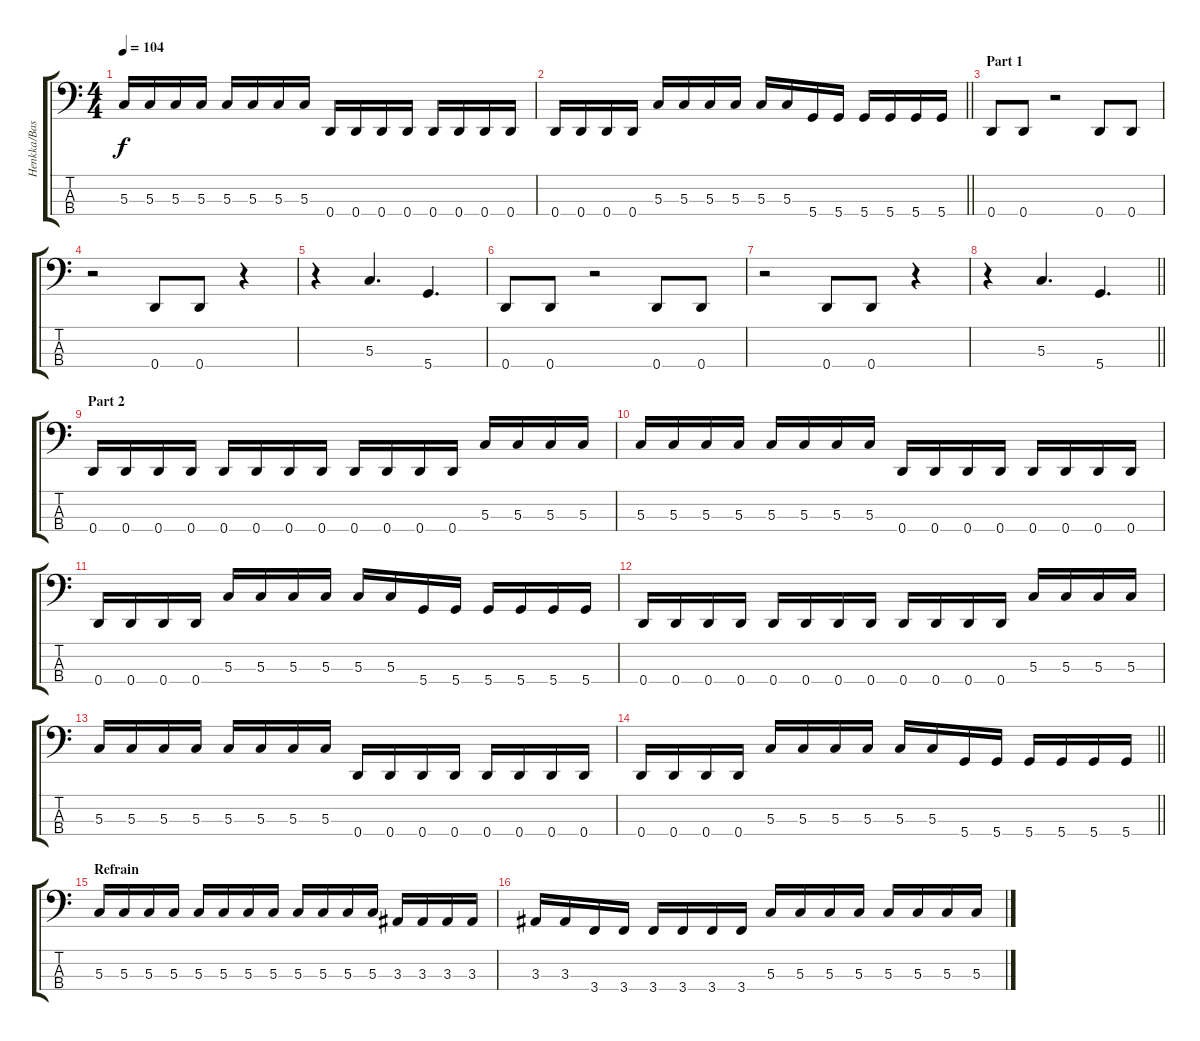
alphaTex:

\track ("Henkka/Bass" "Henkka/Bas") {instrument electricbassfinger}
\staff {score tabs}
\tuning (F2 C2 G1 D1) {hide}
\ts (4 4)
\tempo 104
\clef f4
\ks c
5.3.16{dy f} 5.3.16 5.3.16 5.3.16 5.3.16 5.3.16 5.3.16 5.3.16 0.4.16 0.4.16 0.4.16 0.4.16 0.4.16 0.4.16 0.4.16 0.4.16 |
\barLineRight lightlight
0.4.16 0.4.16 0.4.16 0.4.16 5.3.16 5.3.16 5.3.16 5.3.16 5.3.16 5.3.16 5.4.16 5.4.16 5.4.16 5.4.16 5.4.16 5.4.16 |
\section ("" "Part 1")
0.4.8 0.4.8 r.2 0.4.8 0.4.8 |
r.2 0.4.8 0.4.8 r.4 |
r.4 5.3.4{d} 5.4.4{d} |
0.4.8 0.4.8 r.2 0.4.8 0.4.8 |
r.2 0.4.8 0.4.8 r.4 |
\barLineRight lightlight
r.4 5.3.4{d} 5.4.4{d} |
\section ("" "Part 2")
0.4.16 0.4.16 0.4.16 0.4.16 0.4.16 0.4.16 0.4.16 0.4.16 0.4.16 0.4.16 0.4.16 0.4.16 5.3.16 5.3.16 5.3.16 5.3.16 |
5.3.16 5.3.16 5.3.16 5.3.16 5.3.16 5.3.16 5.3.16 5.3.16 0.4.16 0.4.16 0.4.16 0.4.16 0.4.16 0.4.16 0.4.16 0.4.16 |
0.4.16 0.4.16 0.4.16 0.4.16 5.3.16 5.3.16 5.3.16 5.3.16 5.3.16 5.3.16 5.4.16 5.4.16 5.4.16 5.4.16 5.4.16 5.4.16 |
0.4.16 0.4.16 0.4.16 0.4.16 0.4.16 0.4.16 0.4.16 0.4.16 0.4.16 0.4.16 0.4.16 0.4.16 5.3.16 5.3.16 5.3.16 5.3.16 |
5.3.16 5.3.16 5.3.16 5.3.16 5.3.16 5.3.16 5.3.16 5.3.16 0.4.16 0.4.16 0.4.16 0.4.16 0.4.16 0.4.16 0.4.16 0.4.16 |
\barLineRight lightlight
0.4.16 0.4.16 0.4.16 0.4.16 5.3.16 5.3.16 5.3.16 5.3.16 5.3.16 5.3.16 5.4.16 5.4.16 5.4.16 5.4.16 5.4.16 5.4.16 |
\section ("" "Refrain")
5.3.16 5.3.16 5.3.16 5.3.16 5.3.16 5.3.16 5.3.16 5.3.16 5.3.16 5.3.16 5.3.16 5.3.16 3.3.16 3.3.16 3.3.16 3.3.16 |
3.3.16 3.3.16 3.4.16 3.4.16 3.4.16 3.4.16 3.4.16 3.4.16 5.3.16 5.3.16 5.3.16 5.3.16 5.3.16 5.3.16 5.3.16 5.3.16
